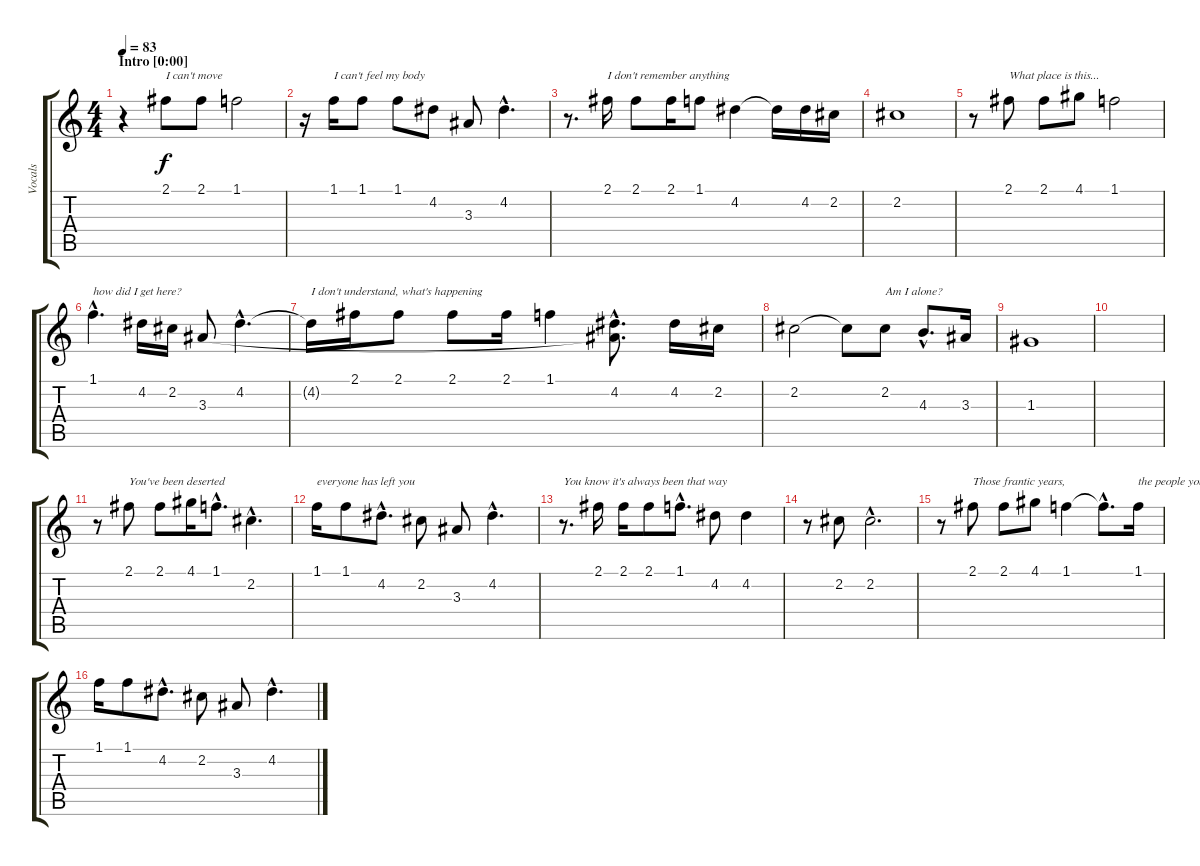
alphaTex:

\track ("Vocals" "Vocals") {instrument fretlessbass}
\staff {score tabs}
\tuning (E4 B3 G3 D3 A2 E2) {hide}
\ts (4 4)
\section ("" "Intro [0:00]")
\tempo 83
\clef g2
\ks c
r.4{dy f instrument fretlessbass} 2.1.8{txt "I can't move"} 2.1.8 1.1.2 |
r.16 1.1.16{txt "I can't feel my body"} 1.1.8 1.1.8 4.2.8 3.3.8 4.2{hac}.4{d} |
r.8{d} 2.1.16{txt "I don't remember anything"} 2.1.8 2.1.16 1.1.8 4.2.4 4.2{t}.16 4.2.16 2.2.16 |
2.2.1 |
r.8 2.1.8{txt "What place is this..."} 2.1.8 4.1.8 1.1.2 |
1.1{hac}.4{d txt "how did I get here?"} 4.2.16 2.2.16 3.3.8 4.2{hac}.4{d} |
4.2{t}.16{txt "I don't understand, what's happening"} 2.1.16 2.1.8 2.1.8 2.1.16 1.1.4 (4.2{hac} 3.3{hac t}).8{d} 4.2.16 2.2.16 |
2.2.2 2.2{t}.8 2.2.8{txt "Am I alone?"} 4.3{hac}.8{d} 3.3.16 |
1.3.1 |
|
r.8 2.1.8{txt "You've been deserted"} 2.1.8 4.1.16 1.1{hac}.8{d} 2.2{hac}.4{d} |
1.1.16{txt "everyone has left you"} 1.1.8 4.2{hac}.8{d} 2.2.8 3.3.8 4.2{hac}.4{d} |
r.8{d txt "You know it's always been that way"} 2.1.16 2.1.16 2.1.8 1.1{hac}.8{d} 4.2.8 4.2.4 |
r.8 2.2.8 2.2{hac}.2{d} |
r.8 2.1.8{txt "Those frantic years, "} 2.1.8 4.1.8 1.1.4 1.1{hac t}.8{d} 1.1.16{txt "the people you've neglected"} |
1.1.16 1.1.8 4.2{hac}.8{d} 2.2.8 3.3.8 4.2{hac}.4{d}
